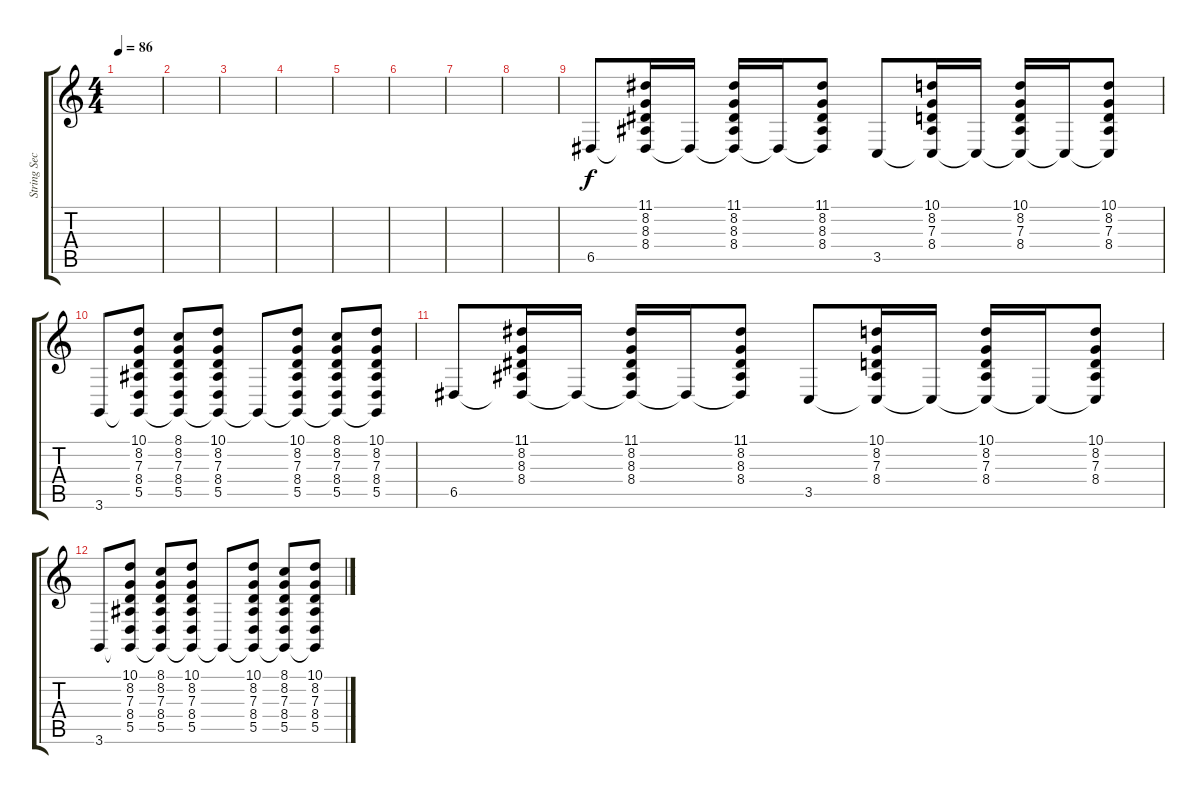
\track ("String Section" "String Sec") {instrument stringensemble1}
\staff {score tabs}
\tuning (E4 B3 G3 D3 A2 E2) {hide}
\ts (4 4)
\tempo 86
\clef g2
\ks c
|
|
|
|
|
|
|
|
6.5.8 (11.1 8.2 8.3 8.4 6.5{t}).16 6.5{t}.16 (11.1 8.2 8.3 8.4 6.5{t}).16 6.5{t}.16 (11.1 8.2 8.3 8.4 6.5{t}).8 3.5.8 (10.1 8.2 7.3 8.4 3.5{t}).16 3.5{t}.16 (10.1 8.2 7.3 8.4 3.5{t}).16 3.5{t}.16 (10.1 8.2 7.3 8.4 3.5{t}).8 |
3.6.8 (10.1 8.2 7.3 8.4 5.5 3.6{t}).8 (8.1 8.2 7.3 8.4 5.5 3.6{t}).8 (10.1 8.2 7.3 8.4 5.5 3.6{t}).8 3.6{t}.8 (10.1 8.2 7.3 8.4 5.5 3.6{t}).8 (8.1 8.2 7.3 8.4 5.5 3.6{t}).8 (10.1 8.2 7.3 8.4 5.5 3.6{t}).8 |
6.5.8 (11.1 8.2 8.3 8.4 6.5{t}).16 6.5{t}.16 (11.1 8.2 8.3 8.4 6.5{t}).16 6.5{t}.16 (11.1 8.2 8.3 8.4 6.5{t}).8 3.5.8 (10.1 8.2 7.3 8.4 3.5{t}).16 3.5{t}.16 (10.1 8.2 7.3 8.4 3.5{t}).16 3.5{t}.16 (10.1 8.2 7.3 8.4 3.5{t}).8 |
3.6.8 (10.1 8.2 7.3 8.4 5.5 3.6{t}).8 (8.1 8.2 7.3 8.4 5.5 3.6{t}).8 (10.1 8.2 7.3 8.4 5.5 3.6{t}).8 3.6{t}.8 (10.1 8.2 7.3 8.4 5.5 3.6{t}).8 (8.1 8.2 7.3 8.4 5.5 3.6{t}).8 (10.1 8.2 7.3 8.4 5.5 3.6{t}).8
